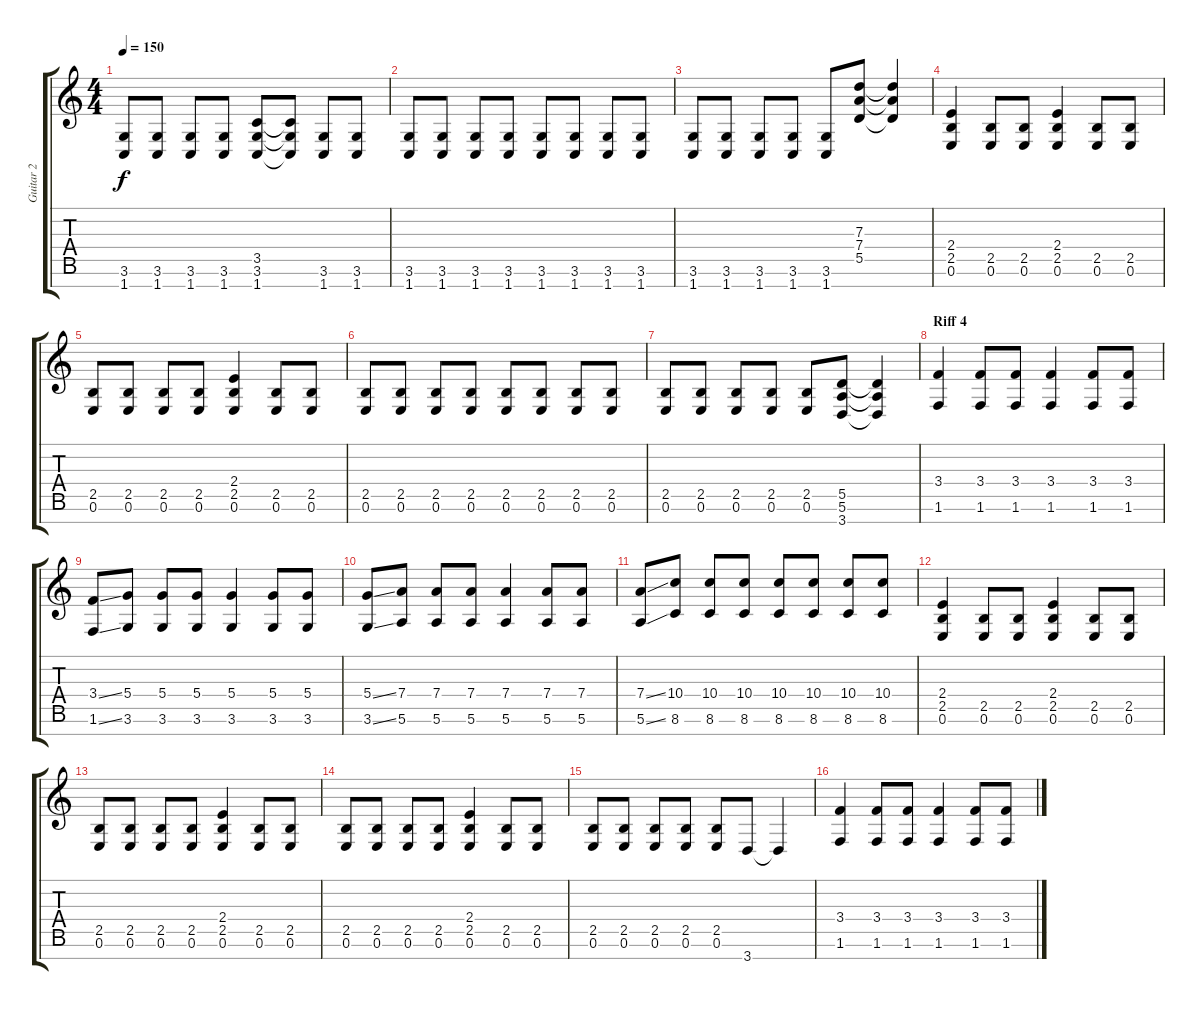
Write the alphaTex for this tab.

\track ("Guitar 2" "Guitar 2") {instrument distortionguitar}
\staff {score tabs}
\tuning (E4 B3 G3 D3 A2 E2 B1) {hide}
\ts (4 4)
\tempo 150
\clef g2
\ks c
(3.6 1.7).8{dy f} (3.6 1.7).8 (3.6 1.7).8 (3.6 1.7).8 (3.5 3.6 1.7).8 (3.5{t} 3.6{t} 1.7{t}).8 (3.6 1.7).8 (3.6 1.7).8 |
(3.6 1.7).8 (3.6 1.7).8 (3.6 1.7).8 (3.6 1.7).8 (3.6 1.7).8 (3.6 1.7).8 (3.6 1.7).8 (3.6 1.7).8 |
(3.6 1.7).8 (3.6 1.7).8 (3.6 1.7).8 (3.6 1.7).8 (3.6 1.7).8 (7.3 7.4 5.5).8 (7.3{t} 7.4{t} 5.5{t}).4 |
(2.4 2.5 0.6).4 (2.5 0.6).8 (2.5 0.6).8 (2.4 2.5 0.6).4 (2.5 0.6).8 (2.5 0.6).8 |
(2.5 0.6).8 (2.5 0.6).8 (2.5 0.6).8 (2.5 0.6).8 (2.4 2.5 0.6).4 (2.5 0.6).8 (2.5 0.6).8 |
(2.5 0.6).8 (2.5 0.6).8 (2.5 0.6).8 (2.5 0.6).8 (2.5 0.6).8 (2.5 0.6).8 (2.5 0.6).8 (2.5 0.6).8 |
(2.5 0.6).8 (2.5 0.6).8 (2.5 0.6).8 (2.5 0.6).8 (2.5 0.6).8 (5.5 5.6 3.7).8 (5.5{t} 5.6{t} 3.7{t}).4 |
\section ("" "Riff 4")
(3.4 1.6).4 (3.4 1.6).8 (3.4 1.6).8 (3.4 1.6).4 (3.4 1.6).8 (3.4 1.6).8 |
(3.4{ss} 1.6{ss}).8 (5.4 3.6).8 (5.4 3.6).8 (5.4 3.6).8 (5.4 3.6).4 (5.4 3.6).8 (5.4 3.6).8 |
(5.4{ss} 3.6{ss}).8 (7.4 5.6).8 (7.4 5.6).8 (7.4 5.6).8 (7.4 5.6).4 (7.4 5.6).8 (7.4 5.6).8 |
(7.4{ss} 5.6{ss}).8 (10.4 8.6).8 (10.4 8.6).8 (10.4 8.6).8 (10.4 8.6).8 (10.4 8.6).8 (10.4 8.6).8 (10.4 8.6).8 |
(2.4 2.5 0.6).4 (2.5 0.6).8 (2.5 0.6).8 (2.4 2.5 0.6).4 (2.5 0.6).8 (2.5 0.6).8 |
(2.5 0.6).8 (2.5 0.6).8 (2.5 0.6).8 (2.5 0.6).8 (2.4 2.5 0.6).4 (2.5 0.6).8 (2.5 0.6).8 |
(2.5 0.6).8 (2.5 0.6).8 (2.5 0.6).8 (2.5 0.6).8 (2.4 2.5 0.6).4 (2.5 0.6).8 (2.5 0.6).8 |
(2.5 0.6).8 (2.5 0.6).8 (2.5 0.6).8 (2.5 0.6).8 (2.5 0.6).8 3.7.8 3.7{t}.4 |
(3.4 1.6).4 (3.4 1.6).8 (3.4 1.6).8 (3.4 1.6).4 (3.4 1.6).8 (3.4 1.6).8
